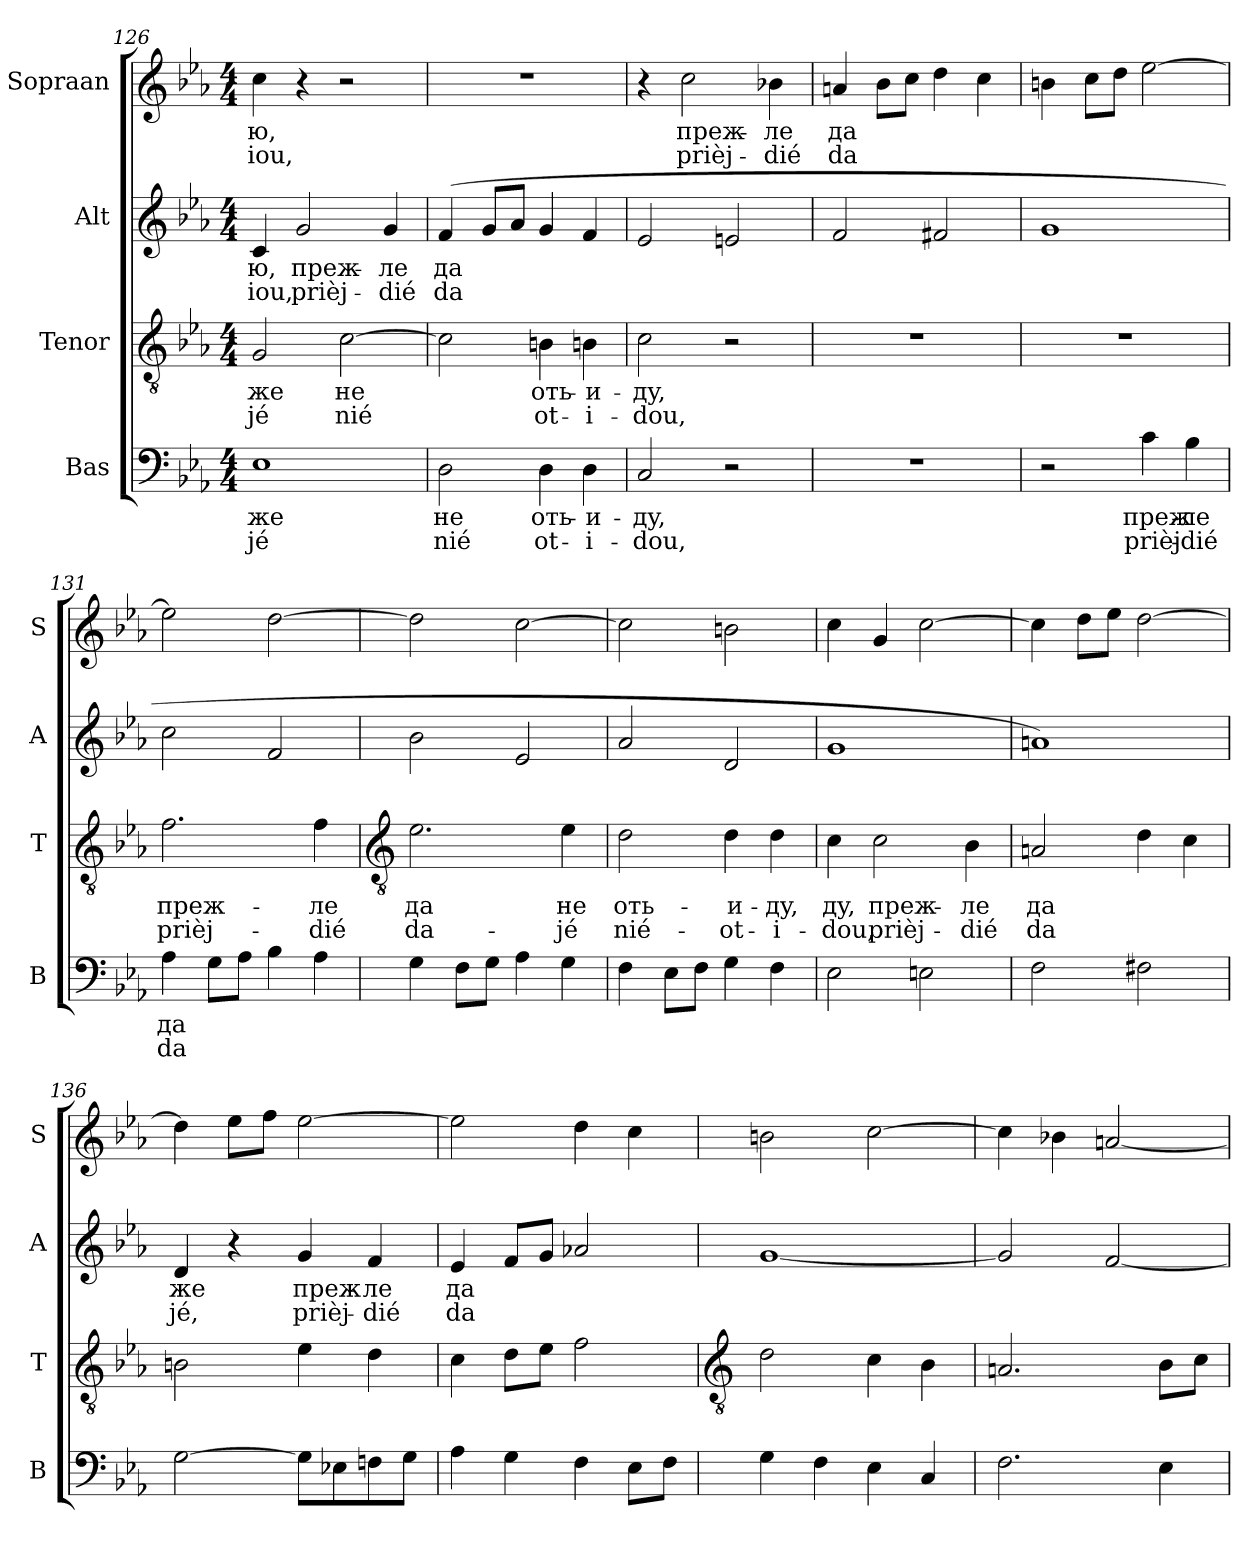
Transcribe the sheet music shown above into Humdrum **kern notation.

**kern	**text	**text	**kern	**text	**text	**kern	**text	**text	**kern	**text	**text
*part4	*part4	*part4	*part3	*part3	*part3	*part2	*part2	*part2	*part1	*part1	*part1
*staff4	*staff4	*staff4	*staff3	*staff3	*staff3	*staff2	*staff2	*staff2	*staff1	*staff1	*staff1
*I"Bas	*	*	*I"Tenor	*	*	*I"Alt	*	*	*I"Sopraan	*	*
*I'B	*	*	*I'T	*	*	*I'A	*	*	*I'S	*	*
*clefF4	*	*	*clefGv2	*	*	*clefG2	*	*	*clefG2	*	*
*k[b-e-a-]	*	*	*k[b-e-a-]	*	*	*k[b-e-a-]	*	*	*k[b-e-a-]	*	*
*E-:	*	*	*E-:	*	*	*E-:	*	*	*E-:	*	*
*M4/4	*	*	*M4/4	*	*	*M4/4	*	*	*M4/4	*	*
=126	=126	=126	=126	=126	=126	=126	=126	=126	=126	=126	=126
!	!LO:LY:b	!LO:LY:b	!	!LO:LY:b	!LO:LY:b	!	!LO:LY:b	!LO:LY:b	!	!LO:LY:b	!LO:LY:b
1E-	жe	jé	2G/	жe	jé	4c/	-ю,	iou,	4cc\	ю,	iou,
!	!	!	!	!	!	!	!LO:LY:b	!LO:LY:b	!	!	!
.	.	.	.	.	.	2g/	пpeж-	-prièj-	4r	.	.
!	!	!	!	!LO:LY:b	!LO:LY:b	!	!	!	!	!	!
.	.	.	[2c\	нe	nié	.	.	.	2r	.	.
!	!	!	!	!	!	!	!LO:LY:b	!LO:LY:b	!	!	!
.	.	.	.	.	.	4g/	-лe	dié	.	.	.
=127	=127	=127	=127	=127	=127	=127	=127	=127	=127	=127	=127
!	!LO:LY:b	!LO:LY:b	!	!	!	!	!LO:LY:b	!LO:LY:b	!	!	!
2D\	нe	nié	2c\]	.	.	(<4f/	дa	da	1r	.	.
.	.	.	.	.	.	8g/L	.	.	.	.	.
.	.	.	.	.	.	8a-/J	.	.	.	.	.
!	!LO:LY:b	!LO:LY:b	!	!LO:LY:b	!LO:LY:b	!	!	!	!	!	!
4D\	oть-	-ot-	4Bn\	oть-	-ot-	4g/	.	.	.	.	.
!	!LO:LY:b	!LO:LY:b	!	!LO:LY:b	!LO:LY:b	!	!	!	!	!	!
4D\	-и-	-i-	4Bn\	-и-	-i-	4f/	.	.	.	.	.
=128	=128	=128	=128	=128	=128	=128	=128	=128	=128	=128	=128
!	!LO:LY:b	!LO:LY:b	!	!LO:LY:b	!LO:LY:b	!	!	!	!	!	!
2C/	-дy,	dou,	2c\	-дy,	dou,	2e-/	.	.	4r	.	.
!	!	!	!	!	!	!	!	!	!	!LO:LY:b	!LO:LY:b
.	.	.	.	.	.	.	.	.	2cc\	пpeж-	-prièj-
2r	.	.	2r	.	.	2en/	.	.	.	.	.
!	!	!	!	!	!	!	!	!	!	!LO:LY:b	!LO:LY:b
.	.	.	.	.	.	.	.	.	4b-X\	-лe	dié
=129	=129	=129	=129	=129	=129	=129	=129	=129	=129	=129	=129
!	!	!	!	!	!	!	!	!	!	!LO:LY:b	!LO:LY:b
1r	.	.	1r	.	.	2f/	.	.	4an/	дa	da
.	.	.	.	.	.	.	.	.	8b-\L	.	.
.	.	.	.	.	.	.	.	.	8cc\J	.	.
.	.	.	.	.	.	2f#X/	.	.	4dd\	.	.
.	.	.	.	.	.	.	.	.	4cc\	.	.
=130	=130	=130	=130	=130	=130	=130	=130	=130	=130	=130	=130
2r	.	.	1r	.	.	1g	.	.	4bn\	.	.
.	.	.	.	.	.	.	.	.	8cc\L	.	.
.	.	.	.	.	.	.	.	.	8dd\J	.	.
!	!LO:LY:b	!LO:LY:b	!	!	!	!	!	!	!	!	!
4c\	пpeж-	-prièj-	.	.	.	.	.	.	[2ee-\	.	.
!	!LO:LY:b	!LO:LY:b	!	!	!	!	!	!	!	!	!
4B-\	-лe	dié	.	.	.	.	.	.	.	.	.
=131	=131	=131	=131	=131	=131	=131	=131	=131	=131	=131	=131
!	!LO:LY:b	!LO:LY:b	!	!LO:LY:b	!LO:LY:b	!	!	!	!	!	!
4A-\	дa	da	2.f\	пpeж-	-prièj-	2cc\	.	.	2ee-\]	.	.
8G\L	.	.	.	.	.	.	.	.	.	.	.
8A-\J	.	.	.	.	.	.	.	.	.	.	.
4B-\	.	.	.	.	.	2f/	.	.	[2dd\	.	.
!	!	!	!	!LO:LY:b	!LO:LY:b	!	!	!	!	!	!
4A-\	.	.	4f\	-лe	dié	.	.	.	.	.	.
!!LO:LB:g=z
=132	=132	=132	=132	=132	=132	=132	=132	=132	=132	=132	=132
*	*	*	*clefGv2	*	*	*	*	*	*	*	*
!	!	!	!	!LO:LY:b	!LO:LY:b	!	!	!	!	!	!
4G\	.	.	2.e-\	дa	da-	2b-\	.	.	2dd\]	.	.
8F\L	.	.	.	.	.	.	.	.	.	.	.
8G\J	.	.	.	.	.	.	.	.	.	.	.
4A-\	.	.	.	.	.	2e-/	.	.	[2cc\	.	.
!	!	!	!	!LO:LY:b	!LO:LY:b	!	!	!	!	!	!
4G\	.	.	4e-\	-нe	jé	.	.	.	.	.	.
=133	=133	=133	=133	=133	=133	=133	=133	=133	=133	=133	=133
!	!	!	!	!LO:LY:b	!LO:LY:b	!	!	!	!	!	!
4F\	.	.	2d\	oть-	-nié-	2a-/	.	.	2cc\]	.	.
8E-\L	.	.	.	.	.	.	.	.	.	.	.
8F\J	.	.	.	.	.	.	.	.	.	.	.
!	!	!	!	!LO:LY:b	!LO:LY:b	!	!	!	!	!	!
4G\	.	.	4d\	-и-	-ot-	2d/	.	.	2bn\	.	.
!	!	!	!	!LO:LY:b	!LO:LY:b	!	!	!	!	!	!
4F\	.	.	4d\	-дy,	i-	.	.	.	.	.	.
=134	=134	=134	=134	=134	=134	=134	=134	=134	=134	=134	=134
!	!	!	!	!LO:LY:b	!LO:LY:b	!	!	!	!	!	!
2E-\	.	.	4c\	-дy,	dou,	1g	.	.	4cc\	.	.
!	!	!	!	!LO:LY:b	!LO:LY:b	!	!	!	!	!	!
.	.	.	2c\	пpeж-	-prièj-	.	.	.	4g/	.	.
2En\	.	.	.	.	.	.	.	.	[2cc\	.	.
!	!	!	!	!LO:LY:b	!LO:LY:b	!	!	!	!	!	!
.	.	.	4B-\	-лe	dié	.	.	.	.	.	.
=135	=135	=135	=135	=135	=135	=135	=135	=135	=135	=135	=135
!	!	!	!	!LO:LY:b	!LO:LY:b	!	!	!	!	!	!
2F\	.	.	2An/	дa	da	1an)	.	.	4cc\]	.	.
.	.	.	.	.	.	.	.	.	8dd\L	.	.
.	.	.	.	.	.	.	.	.	8ee-\J	.	.
2F#X\	.	.	4d\	.	.	.	.	.	[2dd\	.	.
.	.	.	4c\	.	.	.	.	.	.	.	.
=136	=136	=136	=136	=136	=136	=136	=136	=136	=136	=136	=136
!	!	!	!	!	!	!	!LO:LY:b	!LO:LY:b	!	!	!
[2G\	.	.	2Bn\	.	.	4d/	жe	jé,	4dd\]	.	.
.	.	.	.	.	.	4r	.	.	8ee-\L	.	.
.	.	.	.	.	.	.	.	.	8ff\J	.	.
!	!	!	!	!	!	!	!LO:LY:b	!LO:LY:b	!	!	!
8G\L]	.	.	4e-\	.	.	4g/	пpeж-	-prièj-	[2ee-\	.	.
8E-X\	.	.	.	.	.	.	.	.	.	.	.
!	!	!	!	!	!	!	!LO:LY:b	!LO:LY:b	!	!	!
8Fn\	.	.	4d\	.	.	4f/	-лe	dié	.	.	.
8G\J	.	.	.	.	.	.	.	.	.	.	.
=137	=137	=137	=137	=137	=137	=137	=137	=137	=137	=137	=137
!	!	!	!	!	!	!	!LO:LY:b	!LO:LY:b	!	!	!
4A-\	.	.	4c\	.	.	4e-/	дa	da	2ee-\]	.	.
4G\	.	.	8d\L	.	.	8f/L	.	.	.	.	.
.	.	.	8e-\J	.	.	8g/J	.	.	.	.	.
4F\	.	.	2f\	.	.	2a-X/	.	.	4dd\	.	.
8E-\L	.	.	.	.	.	.	.	.	4cc\	.	.
8F\J	.	.	.	.	.	.	.	.	.	.	.
!!LO:LB:g=z
=138	=138	=138	=138	=138	=138	=138	=138	=138	=138	=138	=138
*	*	*	*clefGv2	*	*	*	*	*	*	*	*
4G\	.	.	2d\	.	.	[1g	.	.	2bn\	.	.
4F\	.	.	.	.	.	.	.	.	.	.	.
4E-\	.	.	4c\	.	.	.	.	.	[2cc\	.	.
4C/	.	.	4B-\	.	.	.	.	.	.	.	.
=139	=139	=139	=139	=139	=139	=139	=139	=139	=139	=139	=139
2.F\	.	.	2.An/	.	.	2g/]	.	.	4cc\]	.	.
.	.	.	.	.	.	.	.	.	4b-X\	.	.
.	.	.	.	.	.	[2f/	.	.	[2an/	.	.
4E-\	.	.	8B-\L	.	.	.	.	.	.	.	.
.	.	.	8c\J	.	.	.	.	.	.	.	.
=	=	=	=	=	=	=	=	=	=	=	=
*-	*-	*-	*-	*-	*-	*-	*-	*-	*-	*-	*-
